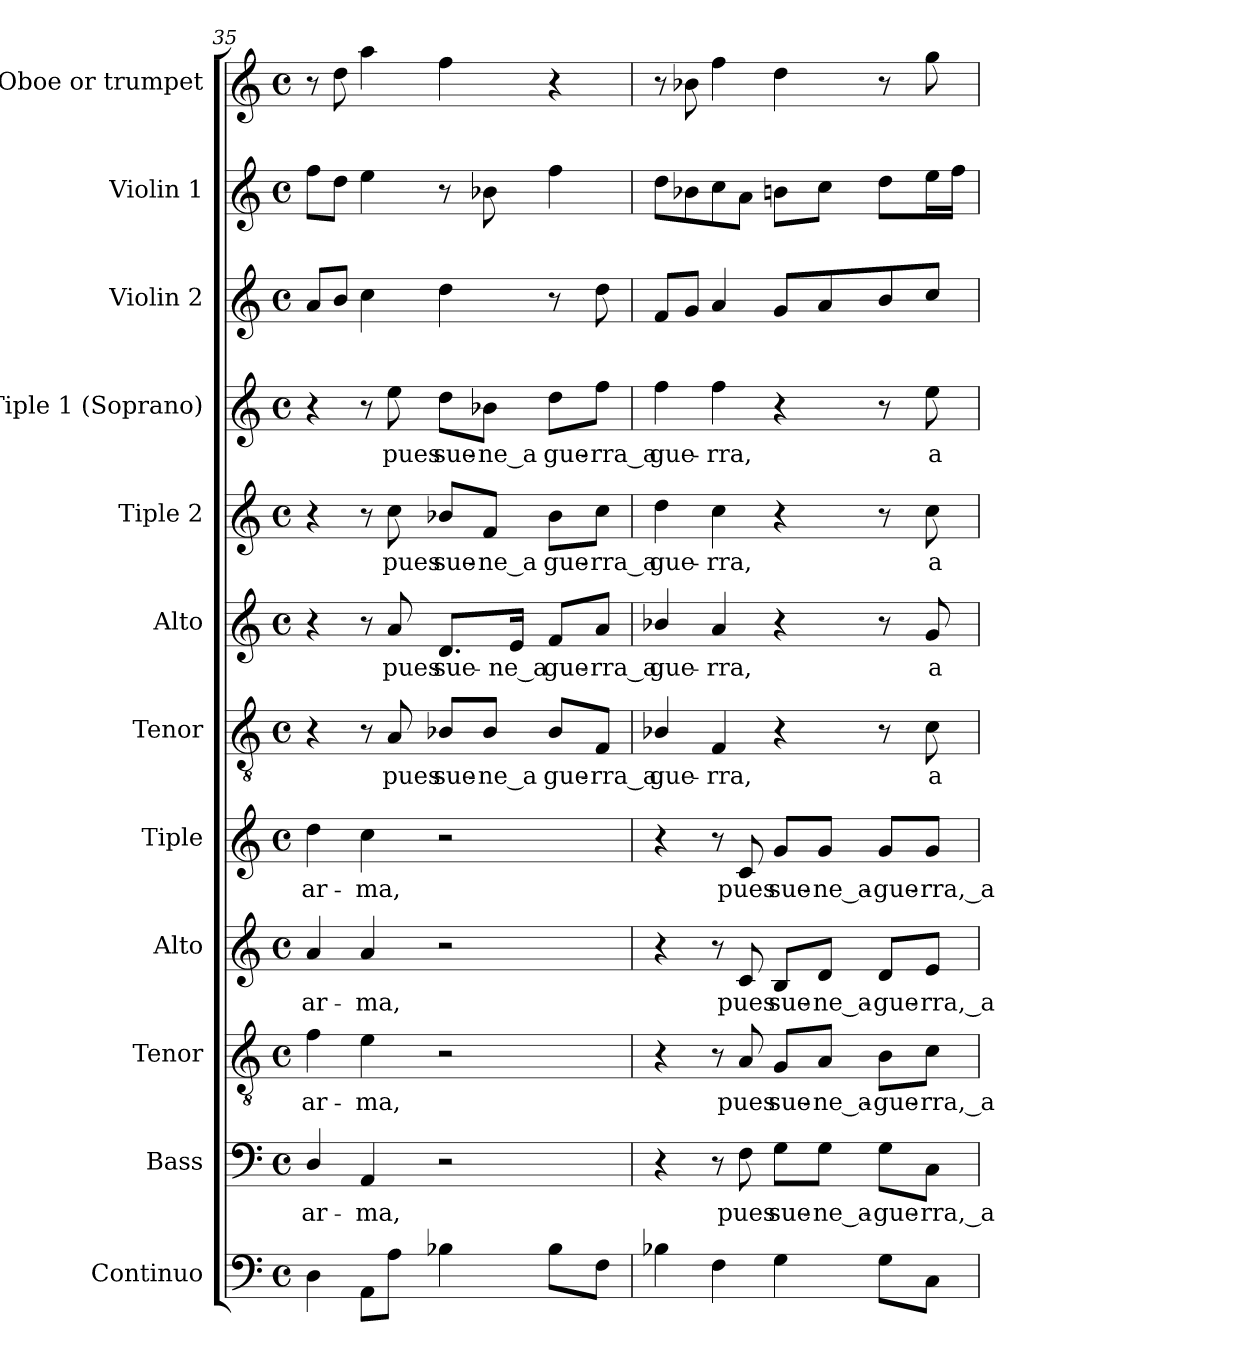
**kern	**kern	**text	**kern	**text	**kern	**text	**kern	**text	**kern	**text	**kern	**text	**kern	**text	**kern	**text	**kern	**kern	**kern
*part12	*part11	*part11	*part10	*part10	*part9	*part9	*part8	*part8	*part7	*part7	*part6	*part6	*part5	*part5	*part4	*part4	*part3	*part2	*part1
*staff12	*staff11	*staff11	*staff10	*staff10	*staff9	*staff9	*staff8	*staff8	*staff7	*staff7	*staff6	*staff6	*staff5	*staff5	*staff4	*staff4	*staff3	*staff2	*staff1
*I"Continuo	*I"Bass	*	*I"Tenor	*	*I"Alto	*	*I"Tiple	*	*I"Tenor	*	*I"Alto	*	*I"Tiple 2	*	*I"Tiple 1 (Soprano)	*	*I"Violin 2	*I"Violin 1	*I"Oboe or trumpet
*	*I'B.	*	*I'T.	*	*I'A.	*	*	*	*I'T.	*	*I'A.	*	*	*	*I'S1.	*	*I'Vln. 2	*I'Vln. 1	*I'Ob.
*clefF4	*clefF4	*	*clefGv2	*	*clefG2	*	*clefG2	*	*clefGv2	*	*clefG2	*	*clefG2	*	*clefG2	*	*clefG2	*clefG2	*clefG2
*	*	*	*ITrd7c12	*	*	*	*	*	*ITrd7c12	*	*	*	*	*	*	*	*	*	*
*k[]	*k[]	*	*k[]	*	*k[]	*	*k[]	*	*k[]	*	*k[]	*	*k[]	*	*k[]	*	*k[]	*k[]	*k[]
*C:	*C:	*	*C:	*	*C:	*	*C:	*	*C:	*	*C:	*	*C:	*	*C:	*	*C:	*C:	*C:
*M4/4	*M4/4	*	*M4/4	*	*M4/4	*	*M4/4	*	*M4/4	*	*M4/4	*	*M4/4	*	*M4/4	*	*M4/4	*M4/4	*M4/4
*met(c)	*met(c)	*	*met(c)	*	*met(c)	*	*met(c)	*	*met(c)	*	*met(c)	*	*met(c)	*	*met(c)	*	*met(c)	*met(c)	*met(c)
=35	=35	=35	=35	=35	=35	=35	=35	=35	=35	=35	=35	=35	=35	=35	=35	=35	=35	=35	=35
!	!	!LO:LY:b:color=#000000	!	!	!	!	!	!	!	!	!	!	!	!	!	!	!	!	!
!	!	!	!	!LO:LY:b:color=#000000	!	!	!	!	!	!	!	!	!	!	!	!	!	!	!
!	!	!	!	!	!	!LO:LY:b:color=#000000	!	!	!	!	!	!	!	!	!	!	!	!	!
!	!	!	!	!	!	!	!	!LO:LY:b:color=#000000	!	!	!	!	!	!	!	!	!	!	!
4Di\	4Di/	ar-	4Fi\	ar-	4ai/	ar-	4ddi\	ar-	4r	.	4r	.	4r	.	4r	.	8ai/L	8ffi\L	8r
.	.	.	.	.	.	.	.	.	.	.	.	.	.	.	.	.	8bi/J	8ddi\J	8ddi\
!	!	!LO:LY:b:color=#000000	!	!	!	!	!	!	!	!	!	!	!	!	!	!	!	!	!
!	!	!	!	!LO:LY:b:color=#000000	!	!	!	!	!	!	!	!	!	!	!	!	!	!	!
!	!	!	!	!	!	!LO:LY:b:color=#000000	!	!	!	!	!	!	!	!	!	!	!	!	!
!	!	!	!	!	!	!	!	!LO:LY:b:color=#000000	!	!	!	!	!	!	!	!	!	!	!
8AAi\L	4AAi/	-ma,	4Ei\	-ma,	4ai/	-ma,	4cci\	-ma,	8r	.	8r	.	8r	.	8r	.	4cci\	4eei\	4aai\
!	!	!	!	!	!	!	!	!	!	!LO:LY:b:color=#000000	!	!	!	!	!	!	!	!	!
!	!	!	!	!	!	!	!	!	!	!	!	!LO:LY:b:color=#000000	!	!	!	!	!	!	!
!	!	!	!	!	!	!	!	!	!	!	!	!	!	!LO:LY:b:color=#000000	!	!	!	!	!
!	!	!	!	!	!	!	!	!	!	!	!	!	!	!	!	!LO:LY:b:color=#000000	!	!	!
8Ai\J	.	.	.	.	.	.	.	.	8AAi/	pues	8ai/	pues	8cci\	pues	8eei\	pues	.	.	.
!	!	!	!	!	!	!	!	!	!	!LO:LY:b:color=#000000	!	!	!	!	!	!	!	!	!
!	!	!	!	!	!	!	!	!	!	!	!	!LO:LY:b:color=#000000	!	!	!	!	!	!	!
!	!	!	!	!	!	!	!	!	!	!	!	!	!	!LO:LY:b:color=#000000	!	!	!	!	!
!	!	!	!	!	!	!	!	!	!	!	!	!	!	!	!	!LO:LY:b:color=#000000	!	!	!
4B-Xi\	2r	.	2r	.	2r	.	2r	.	8BB-Xi/L	sue-	8.di/L	sue-	8b-Xi/L	sue-	8ddi\L	sue-	4ddi\	8r	4ffi\
!	!	!	!	!	!	!	!	!	!	!LO:LY:b:color=#000000	!	!	!	!	!	!	!	!	!
!	!	!	!	!	!	!	!	!	!	!	!	!	!	!LO:LY:b:color=#000000	!	!	!	!	!
!	!	!	!	!	!	!	!	!	!	!	!	!	!	!	!	!LO:LY:b:color=#000000	!	!	!
.	.	.	.	.	.	.	.	.	8BB-i/J	-ne_a	.	.	8fi/J	-ne_a	8b-Xi\J	-ne_a	.	8b-Xi\	.
!	!	!	!	!	!	!	!	!	!	!	!	!LO:LY:b:color=#000000	!	!	!	!	!	!	!
.	.	.	.	.	.	.	.	.	.	.	16ei/Jk	-ne_a	.	.	.	.	.	.	.
!	!	!	!	!	!	!	!	!	!	!LO:LY:b:color=#000000	!	!	!	!	!	!	!	!	!
!	!	!	!	!	!	!	!	!	!	!	!	!LO:LY:b:color=#000000	!	!	!	!	!	!	!
!	!	!	!	!	!	!	!	!	!	!	!	!	!	!LO:LY:b:color=#000000	!	!	!	!	!
!	!	!	!	!	!	!	!	!	!	!	!	!	!	!	!	!LO:LY:b:color=#000000	!	!	!
8B-i\L	.	.	.	.	.	.	.	.	8BB-i/L	gue-	8fi/L	gue-	8b-i\L	gue-	8ddi\L	gue-	8r	4ffi\	4r
!	!	!	!	!	!	!	!	!	!	!LO:LY:b:color=#000000	!	!	!	!	!	!	!	!	!
!	!	!	!	!	!	!	!	!	!	!	!	!LO:LY:b:color=#000000	!	!	!	!	!	!	!
!	!	!	!	!	!	!	!	!	!	!	!	!	!	!LO:LY:b:color=#000000	!	!	!	!	!
!	!	!	!	!	!	!	!	!	!	!	!	!	!	!	!	!LO:LY:b:color=#000000	!	!	!
8Fi\J	.	.	.	.	.	.	.	.	8FFi/J	-rra_a	8ai/J	-rra_a	8cci\J	-rra_a	8ffi\J	-rra_a	8ddi\	.	.
!!LO:PB:g=z
=36	=36	=36	=36	=36	=36	=36	=36	=36	=36	=36	=36	=36	=36	=36	=36	=36	=36	=36	=36
!	!	!	!	!	!	!	!	!	!	!LO:LY:b:color=#000000	!	!	!	!	!	!	!	!	!
!	!	!	!	!	!	!	!	!	!	!	!	!LO:LY:b:color=#000000	!	!	!	!	!	!	!
!	!	!	!	!	!	!	!	!	!	!	!	!	!	!LO:LY:b:color=#000000	!	!	!	!	!
!	!	!	!	!	!	!	!	!	!	!	!	!	!	!	!	!LO:LY:b:color=#000000	!	!	!
4B-Xi\	4r	.	4r	.	4r	.	4r	.	4BB-Xi/	gue-	4b-Xi/	gue-	4ddi\	gue-	4ffi\	gue-	8fi/L	8ddi\L	8r
.	.	.	.	.	.	.	.	.	.	.	.	.	.	.	.	.	8gi/J	8b-Xi\	8b-Xi\
!	!	!	!	!	!	!	!	!	!	!LO:LY:b:color=#000000	!	!	!	!	!	!	!	!	!
!	!	!	!	!	!	!	!	!	!	!	!	!LO:LY:b:color=#000000	!	!	!	!	!	!	!
!	!	!	!	!	!	!	!	!	!	!	!	!	!	!LO:LY:b:color=#000000	!	!	!	!	!
!	!	!	!	!	!	!	!	!	!	!	!	!	!	!	!	!LO:LY:b:color=#000000	!	!	!
4Fi\	8r	.	8r	.	8r	.	8r	.	4FFi/	-rra,	4ai/	-rra,	4cci\	-rra,	4ffi\	-rra,	4ai/	8cci\	4ffi\
!	!	!LO:LY:b:color=#000000	!	!	!	!	!	!	!	!	!	!	!	!	!	!	!	!	!
!	!	!	!	!LO:LY:b:color=#000000	!	!	!	!	!	!	!	!	!	!	!	!	!	!	!
!	!	!	!	!	!	!LO:LY:b:color=#000000	!	!	!	!	!	!	!	!	!	!	!	!	!
!	!	!	!	!	!	!	!	!LO:LY:b:color=#000000	!	!	!	!	!	!	!	!	!	!	!
.	8Fi\	pues	8AAi/	pues	8ci/	pues	8ci/	pues	.	.	.	.	.	.	.	.	.	8ai\J	.
!	!	!LO:LY:b:color=#000000	!	!	!	!	!	!	!	!	!	!	!	!	!	!	!	!	!
!	!	!	!	!LO:LY:b:color=#000000	!	!	!	!	!	!	!	!	!	!	!	!	!	!	!
!	!	!	!	!	!	!LO:LY:b:color=#000000	!	!	!	!	!	!	!	!	!	!	!	!	!
!	!	!	!	!	!	!	!	!LO:LY:b:color=#000000	!	!	!	!	!	!	!	!	!	!	!
4Gi\	8Gi\L	sue-	8GGi/L	sue-	8Bi/L	sue-	8gi/L	sue-	4r	.	4r	.	4r	.	4r	.	8gi/L	8bni\L	4ddi\
!	!	!LO:LY:b:color=#000000	!	!	!	!	!	!	!	!	!	!	!	!	!	!	!	!	!
!	!	!	!	!LO:LY:b:color=#000000	!	!	!	!	!	!	!	!	!	!	!	!	!	!	!
!	!	!	!	!	!	!LO:LY:b:color=#000000	!	!	!	!	!	!	!	!	!	!	!	!	!
!	!	!	!	!	!	!	!	!LO:LY:b:color=#000000	!	!	!	!	!	!	!	!	!	!	!
.	8Gi\J	-ne_a-	8AAi/J	-ne_a-	8di/J	-ne_a-	8gi/J	-ne_a-	.	.	.	.	.	.	.	.	8ai/	8cci\J	.
!	!	!LO:LY:b:color=#000000	!	!	!	!	!	!	!	!	!	!	!	!	!	!	!	!	!
!	!	!	!	!LO:LY:b:color=#000000	!	!	!	!	!	!	!	!	!	!	!	!	!	!	!
!	!	!	!	!	!	!LO:LY:b:color=#000000	!	!	!	!	!	!	!	!	!	!	!	!	!
!	!	!	!	!	!	!	!	!LO:LY:b:color=#000000	!	!	!	!	!	!	!	!	!	!	!
8Gi\L	8Gi\L	-gue-	8BBi\L	-gue-	8di/L	-gue-	8gi/L	-gue-	8r	.	8r	.	8r	.	8r	.	8bi/	8ddi\L	8r
!	!	!LO:LY:b:color=#000000	!	!	!	!	!	!	!	!	!	!	!	!	!	!	!	!	!
!	!	!	!	!LO:LY:b:color=#000000	!	!	!	!	!	!	!	!	!	!	!	!	!	!	!
!	!	!	!	!	!	!LO:LY:b:color=#000000	!	!	!	!	!	!	!	!	!	!	!	!	!
!	!	!	!	!	!	!	!	!LO:LY:b:color=#000000	!	!	!	!	!	!	!	!	!	!	!
!	!	!	!	!	!	!	!	!	!	!LO:LY:b:color=#000000	!	!	!	!	!	!	!	!	!
!	!	!	!	!	!	!	!	!	!	!	!	!LO:LY:b:color=#000000	!	!	!	!	!	!	!
!	!	!	!	!	!	!	!	!	!	!	!	!	!	!LO:LY:b:color=#000000	!	!	!	!	!
!	!	!	!	!	!	!	!	!	!	!	!	!	!	!	!	!LO:LY:b:color=#000000	!	!	!
8Ci\J	8Ci\J	-rra,_a	8Ci\J	-rra,_a	8ei/J	-rra,_a	8gi/J	-rra,_a	8Ci\	a	8gi/	a	8cci\	a	8eei\	a	8cci/J	16eei\L	8ggi\
.	.	.	.	.	.	.	.	.	.	.	.	.	.	.	.	.	.	16ffi\JJ	.
=	=	=	=	=	=	=	=	=	=	=	=	=	=	=	=	=	=	=	=
*-	*-	*-	*-	*-	*-	*-	*-	*-	*-	*-	*-	*-	*-	*-	*-	*-	*-	*-	*-
